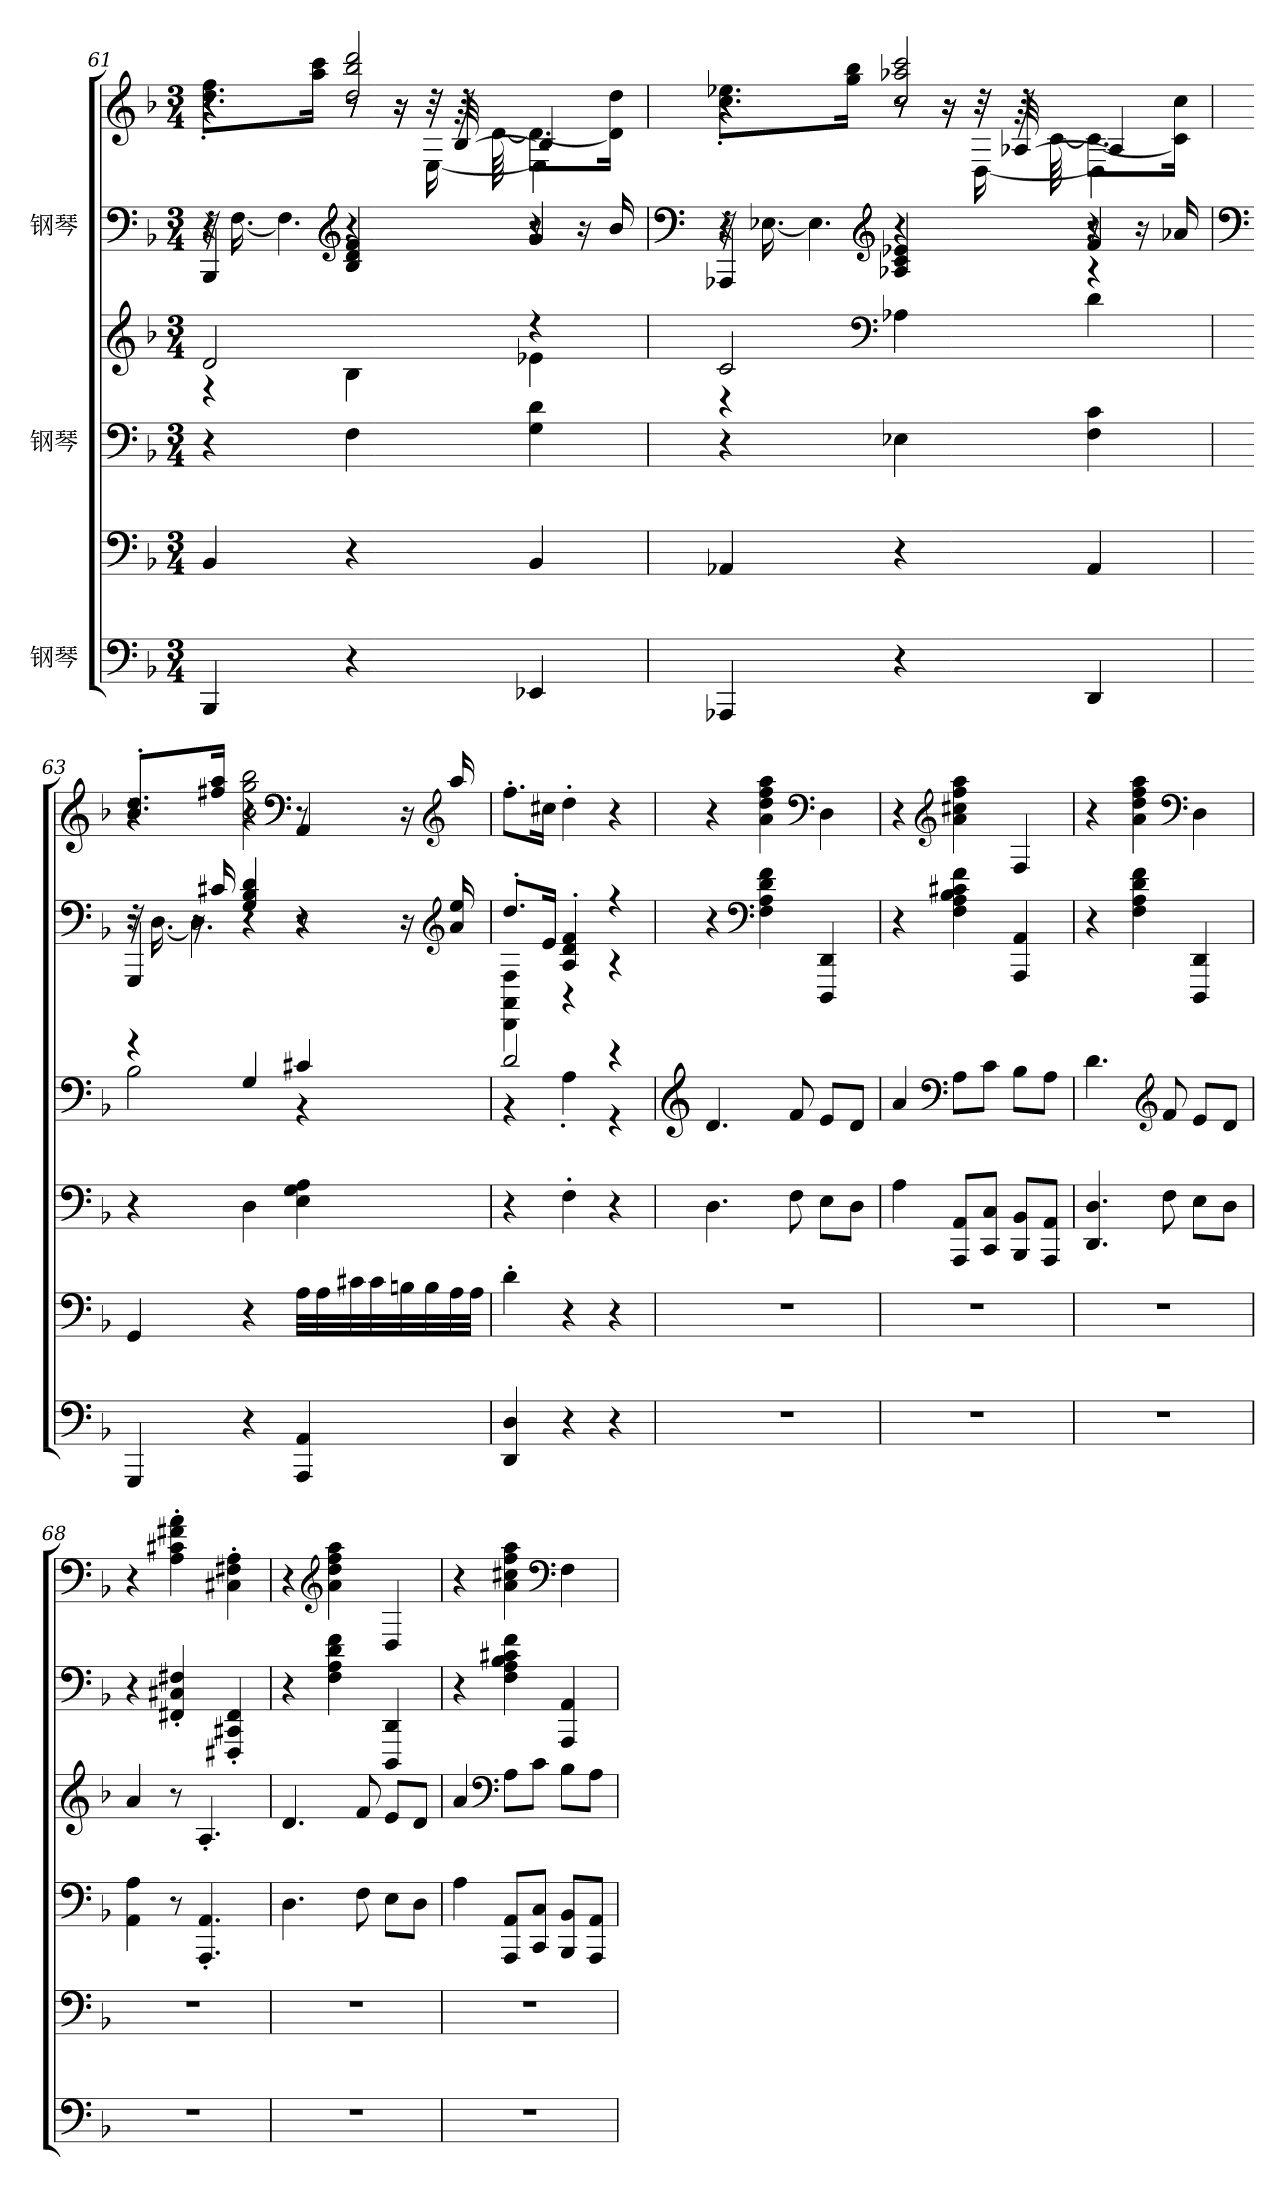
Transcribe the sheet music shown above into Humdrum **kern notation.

**kern	**kern	**kern	**kern	**kern	**kern
*part3	*part3	*part2	*part2	*part1	*part1
*staff6	*staff5	*staff4	*staff3	*staff2	*staff1
*I"钢琴	*	*I"钢琴	*	*I"钢琴	*
!!LO:LB:g=z
*clefF4	*clefF4	*clefF4	*clefG2	*clefF4	*clefG2
*k[b-]	*k[b-]	*k[b-]	*k[b-]	*k[b-]	*k[b-]
*M3/4	*M3/4	*M3/4	*M3/4	*M3/4	*M3/4
=61	=61	=61	=61	=61	=61
*	*	*	*^	*^	*^
*	*	*	*	*	*	*^	*	*^
*	*	*	*	*	*	*	*	*	*	*^
4BBB-/	4BB-/	4r	2d/	4r	4r	32r	4BBB-/	4r	8.dd\' 8.ff\'L	4r	4r
.	.	.	.	.	.	[16.F\	.	.	.	.	.
.	.	.	.	.	.	4.F\]	.	.	.	.	.
.	.	.	.	.	.	.	.	.	16aa\ 16ccc\Jk	.	.
*	*	*	*	*	*clefG2	*	*	*	*	*	*
4r	4r	4F\	.	4B-\	4B-/ 4d/ 4f/	.	4r	2dd/ 2bb-/ 2ddd/	8r	8r	8r
.	.	.	.	.	.	.	.	.	16r	16r	16r
.	.	.	.	.	.	.	.	.	32r	32r	[16E\
.	.	.	.	.	.	.	.	.	64r	[32B-/	.
.	.	.	.	.	.	.	.	.	[64d\	.	.
4EE-X/	4BB-/	4G\ 4d\	4r	4e-X\	8r	4r	4g/	.	8.d\L_	4B-/]	4E\]
.	.	.	.	.	16r	.	.	.	.	.	.
.	.	.	.	.	16b-/	.	.	.	16d\] 16dd\Jk	.	.
=62	=62	=62	=62	=62	=62	=62	=62	=62	=62	=62	=62
*	*	*	*	*	*clefF4	*	*	*	*	*	*
4AAA-X/	4AA-X/	4r	2c/	4r	4r	32r	4AAA-X/	4r	8.cc\' 8.ee-X\'L	4r	4r
.	.	.	.	.	.	[16.E-X\	.	.	.	.	.
.	.	.	.	.	.	4.E-\]	.	.	.	.	.
.	.	.	.	.	.	.	.	.	16gg\ 16bb-\Jk	.	.
*	*	*	*clefF4	*	*clefG2	*	*	*	*	*	*
4r	4r	4E-X\	.	4A-X\	4A-X/ 4c/ 4e-X/	.	4r	2cc/ 2aa-X/ 2ccc/	8r	8r	8r
.	.	.	.	.	.	.	.	.	16r	16r	16r
.	.	.	.	.	.	.	.	.	32r	32r	[16D\
.	.	.	.	.	.	.	.	.	64r	[32A-X/	.
.	.	.	.	.	.	.	.	.	[64c\	.	.
4DD/	4AA-/	4F\ 4c\	4r	4d\	8r	4r	4f/	.	8.c\L_	4A-/]	4D\]
.	.	.	.	.	16r	.	.	.	.	.	.
.	.	.	.	.	16a-X/	.	.	.	16c\] 16cc\Jk	.	.
*	*	*	*	*	*	*	*	*v	*v	*v	*v
!!LO:PB:g=z
=63	=63	=63	=63	=63	=63	=63	=63	=63
*	*	*	*	*	*clefF4	*	*	*
*	*	*	*	*	*	*	*	*^
*	*	*	*	*	*	*	*	*	*^
4GGG/	4GG/	4r	4r	2B-\	8r	32r	4GGG/	8.b-/' 8.dd/'L	4r	4r
.	.	.	.	.	.	[16.D\	.	.	.	.
.	.	.	.	.	16r	4.D\]	.	.	.	.
.	.	.	.	.	16c#X/	.	.	16ff#X/ 16aa/Jk	.	.
4r	4r	4D\	4G/	.	4G/ 4B-/ 4d/	.	4r	4r	2b-\ 2gg\ 2bb-\	4r
*	*	*	*	*	*	*	*	*clefF4	*	*
4AAA/ 4AA/	32A\LLL	4E\ 4G\ 4A\	4c#X/	4r	8r	4r	4r	8r	.	4AA/
.	32A\	.	.	.	.	.	.	.	.	.
.	32c#X\	.	.	.	.	.	.	.	.	.
.	32c#\	.	.	.	.	.	.	.	.	.
.	32Bn\	.	.	.	16r	.	.	16r	.	.
.	32B\	.	.	.	.	.	.	.	.	.
*	*	*	*	*	*clefG2	*	*	*clefG2	*	*
.	32A\	.	.	.	16a/ 16ee/	.	.	16aa/	.	.
.	32A\JJJ	.	.	.	.	.	.	.	.	.
*	*	*	*	*	*	*v	*v	*	*	*
*	*	*	*	*	*	*	*v	*v	*v
=64	=64	=64	=64	=64	=64	=64	=64
4DD/ 4D/	4d'\	4r	2d/	4r	8.dd'/L	4DD\ 4AA\ 4F\	8.ff'\L
.	.	.	.	.	16e/Jk	.	16cc#X\Jk
4r	4r	4F'\	.	4A'\	4A/' 4d/' 4f/'	4r	4dd'\
4r	4r	4r	4r	4r	4r	4r	4r
*	*	*	*v	*v	*	*	*
*	*	*	*	*v	*v	*
=65	=65	=65	=65	=65	=65
*	*	*	*clefG2	*	*
*	*	*	*	*	*MM141
2.r	2.r	4.D\	4.d/	4r	4r
*	*	*	*	*clefF4	*
.	.	.	.	4F\ 4A\ 4d\ 4f\	4a\ 4dd\ 4ff\ 4aa\
.	.	8F\	8f/	.	.
*	*	*	*	*	*clefF4
.	.	8E\L	8e/L	4DDD/ 4DD/	4D\
.	.	8D\J	8d/J	.	.
!!LO:LB:g=z
=66	=66	=66	=66	=66	=66
2.r	2.r	4A\	4a/	4r	4r
*	*	*	*clefF4	*	*clefG2
.	.	8AAA/ 8AA/L	8A\L	4F\ 4A\ 4B-\ 4c#X\ 4f\	4a\ 4cc#X\ 4ff\ 4aa\
.	.	8CC/ 8C/J	8c\J	.	.
.	.	8BBB-/ 8BB-/L	8B-\L	4AAA/ 4AA/	4F/
.	.	8AAA/ 8AA/J	8A\J	.	.
=67	=67	=67	=67	=67	=67
2.r	2.r	4.DD/ 4.D/	4.d\	4r	4r
.	.	.	.	4F\ 4A\ 4d\ 4f\	4a\ 4dd\ 4ff\ 4aa\
*	*	*	*clefG2	*	*
.	.	8F\	8f/	.	.
*	*	*	*	*	*clefF4
.	.	8E\L	8e/L	4DDD/ 4DD/	4D\
.	.	8D\J	8d/J	.	.
=68	=68	=68	=68	=68	=68
2.r	2.r	4AA\ 4A\	4a/	4r	4r
.	.	8r	8r	4FF#X/' 4C#X/' 4F#X/'	4A\' 4c#X\' 4f#X\' 4a\'
.	.	4.AAA/' 4.AA/'	4.A'/	.	.
.	.	.	.	4FFF#X/' 4CC#X/' 4FF#/'	4C#X\' 4F#X\' 4A\'
=69	=69	=69	=69	=69	=69
2.r	2.r	4.D\	4.d/	4r	4r
*	*	*	*	*	*clefG2
.	.	.	.	4F\ 4A\ 4d\ 4f\	4a\ 4dd\ 4ff\ 4aa\
.	.	8F\	8f/	.	.
.	.	8E\L	8e/L	4DDD/ 4DD/	4D/
.	.	8D\J	8d/J	.	.
=70	=70	=70	=70	=70	=70
2.r	2.r	4A\	4a/	4r	4r
*	*	*	*clefF4	*	*
.	.	8AAA/ 8AA/L	8A\L	4F\ 4A\ 4B-\ 4c#X\ 4f\	4a\ 4cc#X\ 4ff\ 4aa\
.	.	8CC/ 8C/J	8c\J	.	.
*	*	*	*	*	*clefF4
.	.	8BBB-/ 8BB-/L	8B-\L	4AAA/ 4AA/	4F\
.	.	8AAA/ 8AA/J	8A\J	.	.
=	=	=	=	=	=
*-	*-	*-	*-	*-	*-
